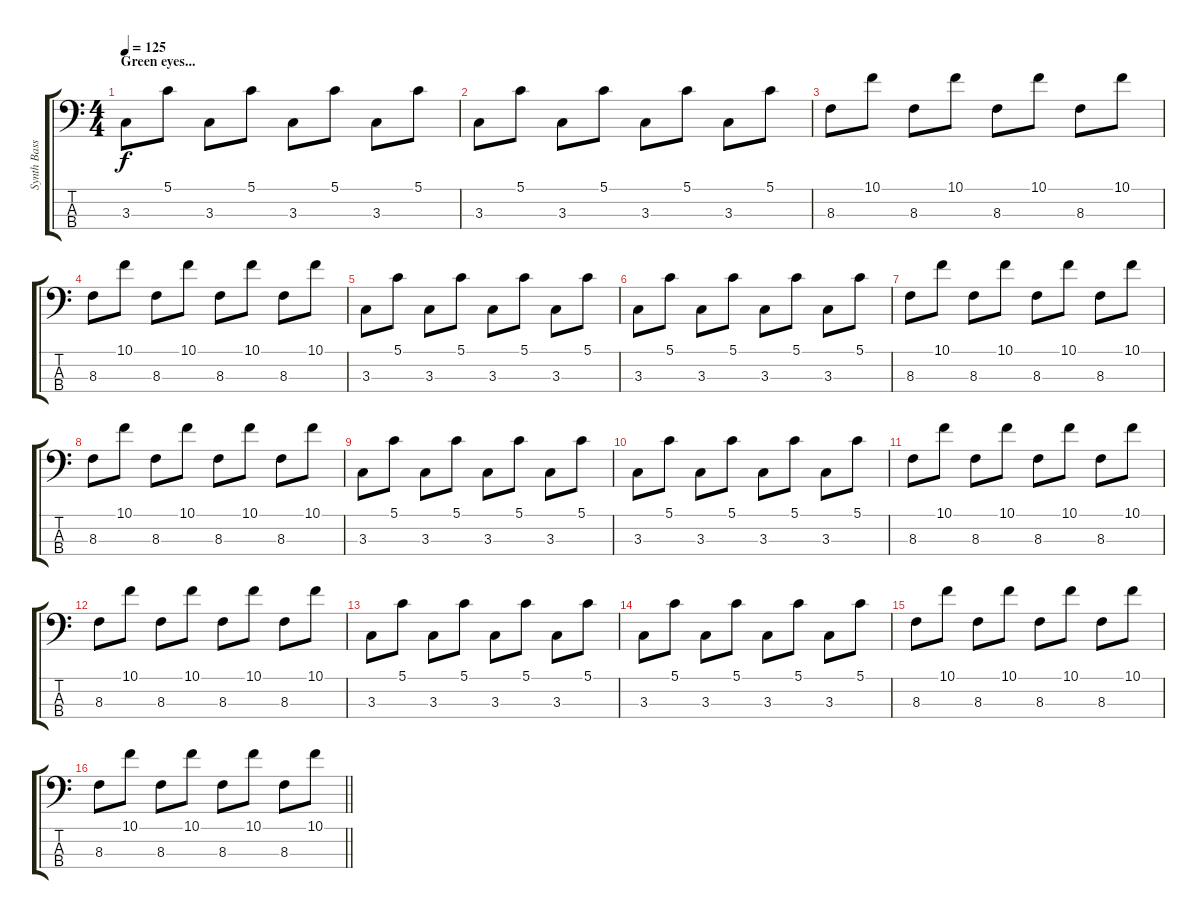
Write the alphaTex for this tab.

\track ("Synth Bass (Gillian)" "Synth Bass") {instrument synthbass1}
\staff {score tabs}
\tuning (G2 D2 A1 E1) {hide}
\ts (4 4)
\section ("" "Green eyes...")
\tempo 125
\clef f4
\ks c
3.3.8{dy f} 5.1.8 3.3.8 5.1.8 3.3.8 5.1.8 3.3.8 5.1.8 |
3.3.8 5.1.8 3.3.8 5.1.8 3.3.8 5.1.8 3.3.8 5.1.8 |
8.3.8 10.1.8 8.3.8 10.1.8 8.3.8 10.1.8 8.3.8 10.1.8 |
8.3.8 10.1.8 8.3.8 10.1.8 8.3.8 10.1.8 8.3.8 10.1.8 |
3.3.8 5.1.8 3.3.8 5.1.8 3.3.8 5.1.8 3.3.8 5.1.8 |
3.3.8 5.1.8 3.3.8 5.1.8 3.3.8 5.1.8 3.3.8 5.1.8 |
8.3.8 10.1.8 8.3.8 10.1.8 8.3.8 10.1.8 8.3.8 10.1.8 |
8.3.8 10.1.8 8.3.8 10.1.8 8.3.8 10.1.8 8.3.8 10.1.8 |
3.3.8 5.1.8 3.3.8 5.1.8 3.3.8 5.1.8 3.3.8 5.1.8 |
3.3.8 5.1.8 3.3.8 5.1.8 3.3.8 5.1.8 3.3.8 5.1.8 |
8.3.8 10.1.8 8.3.8 10.1.8 8.3.8 10.1.8 8.3.8 10.1.8 |
8.3.8 10.1.8 8.3.8 10.1.8 8.3.8 10.1.8 8.3.8 10.1.8 |
3.3.8 5.1.8 3.3.8 5.1.8 3.3.8 5.1.8 3.3.8 5.1.8 |
3.3.8 5.1.8 3.3.8 5.1.8 3.3.8 5.1.8 3.3.8 5.1.8 |
8.3.8 10.1.8 8.3.8 10.1.8 8.3.8 10.1.8 8.3.8 10.1.8 |
\barLineRight lightlight
8.3.8 10.1.8 8.3.8 10.1.8 8.3.8 10.1.8 8.3.8 10.1.8
